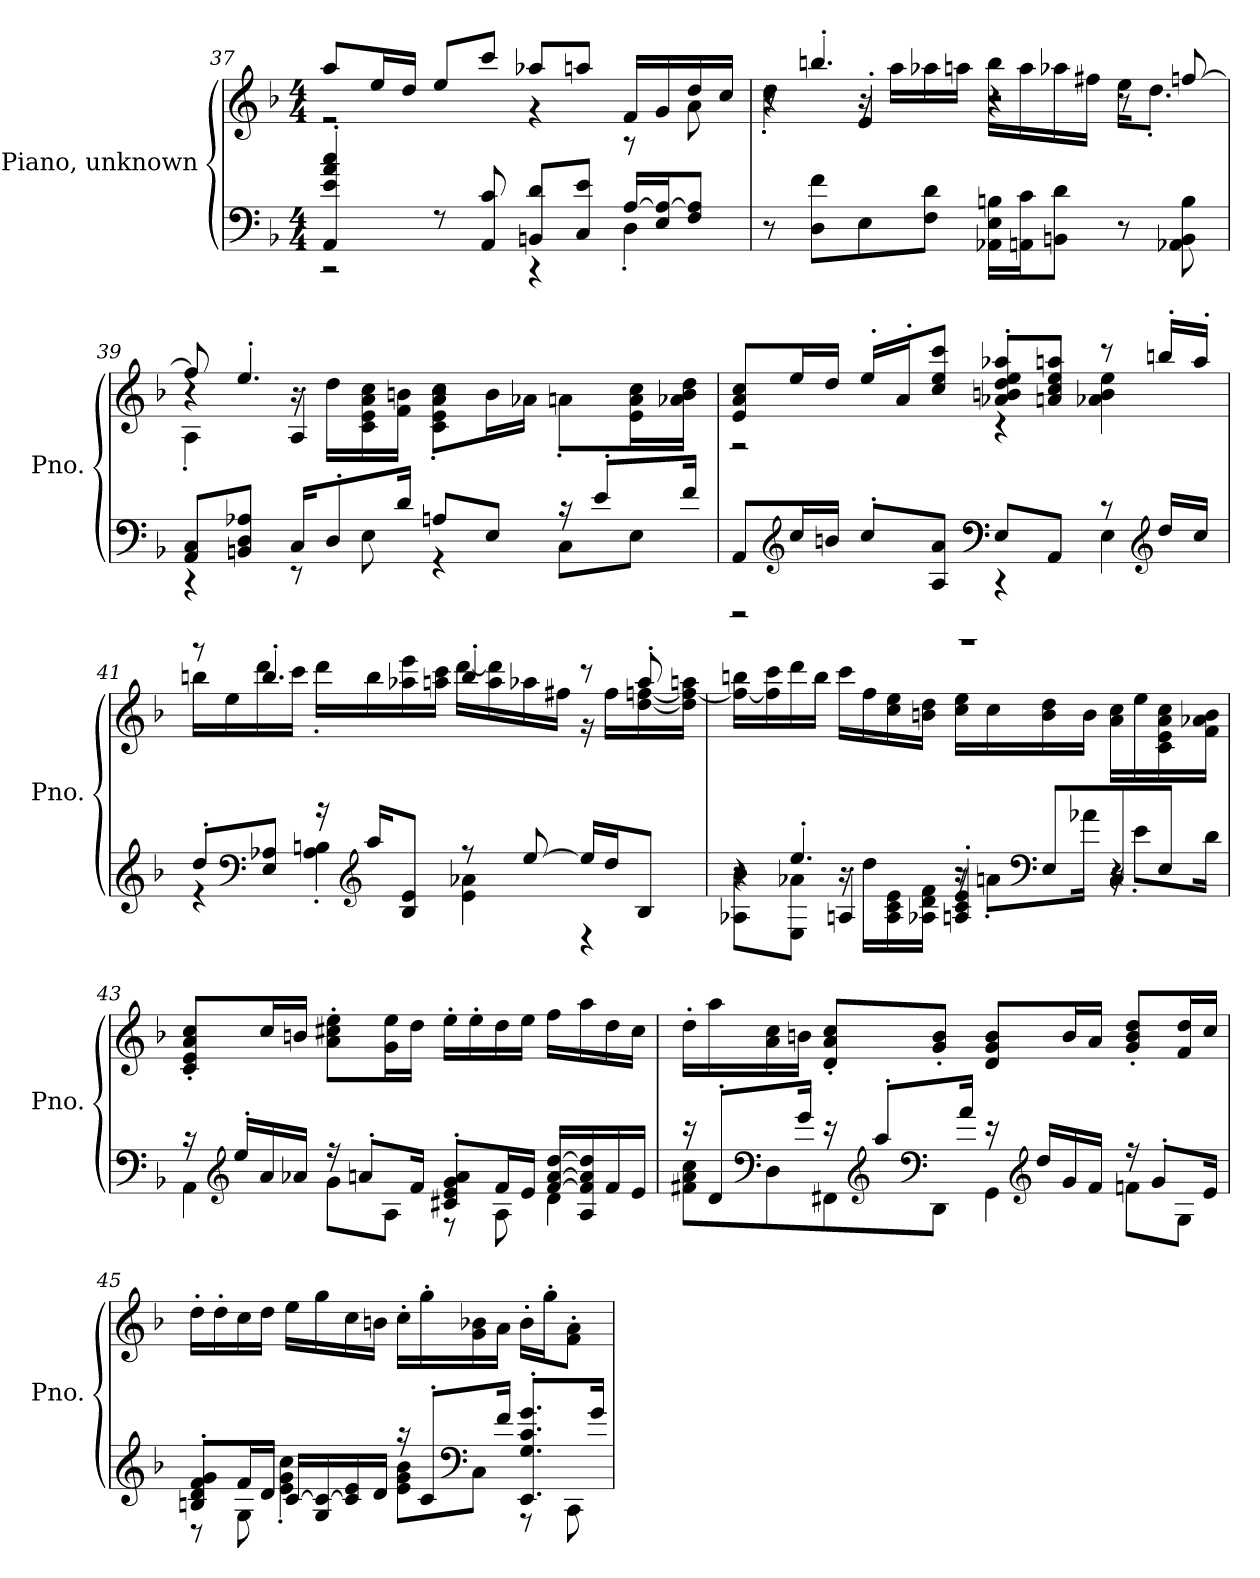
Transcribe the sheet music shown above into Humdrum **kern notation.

**kern	**kern
*part1	*part1
*staff2	*staff1
*I"Piano, unknown	*
*I'Pno.	*
*clefF4	*clefG2
*k[b-]	*k[b-]
*M4/4	*M4/4
=37	=37
*^	*^
4AA/' 4e/' 4a/' 4cc/'	2r	8aa/L	2r
.	.	16ee/L	.
.	.	16dd/JJ	.
8r	.	8ee/L	.
8AA/ 8c/	.	8ccc/J	.
8BBn/ 8d/L	4r	8aa-X/L	4r
8C/ 8e/J	.	8aan/J	.
[16A/LL	4D'\	16f/LL	8r
16E/ 16A/_J	.	16g/	.
8F/ 8A/]J	.	16dd/	8a\
.	.	16cc/JJ	.
*v	*v	*	*
!!LO:LB:g=z
=38	=38	=38
*	*	*^
8r	8r	4dd'\	4r
8D\ 8f\L	4.bbn'/	.	.
8E\	.	16r	4e'/
.	.	16aa\LL	.
8F\ 8d\J	.	16aa-X\	.
.	.	16aan\JJ	.
16AA-X\ 16E\ 16Bn\LL	4r	16bb\LL	2r
16AAn\ 16c\J	.	16aa\	.
8BBn\ 8d\J	.	16aa-X\	.
.	.	16ff#X\JJ	.
8r	8r	16ee\KL	.
.	.	8.dd'\J	.
8AA-X\ 8BB\ 8B\	[8ffn/	.	.
=39	=39	=39	=39
*^	*	*	*
8AA/ 8C/L	4r	8ff/]	4A'\	4r
8BBn/ 8D/ 8A-X/J	.	4.ee'/	.	.
16C/KL	8r	.	16r	4A'/
8D'/	.	.	16dd\LL	.
.	8E\	.	16c\ 16e\ 16a\ 16cc\	.
16d/Jk	.	.	16f\ 16bn\JJ	.
8An/L	4r	2r	8c\' 8e\' 8a\' 8cc\'L	2r
8E/J	.	.	16b\L	.
.	.	.	16a-X\JJ	.
16r	8C\L	.	8an'\L	.
8e'/L	.	.	.	.
.	8E\J	.	16e\ 16a\ 16cc\L	.
16f/Jk	.	.	16a-X\ 16b\ 16dd\JJ	.
*	*	*	*v	*v
!!LO:LB:g=z
=40	=40	=40	=40
8AA/L	2r	8e/ 8a/ 8cc/L	2r
*clefG2	*	*	*
16cc/L	.	16ee/L	.
16bn/JJ	.	16dd/JJ	.
8cc'/L	.	16ee'/LL	.
.	.	16a'/J	.
8A/ 8a/J	.	8cc/ 8ee/ 8ccc/J	.
*clefF4	*	*	*
8E/L	4r	8a-X/' 8bn/' 8dd/' 8ee/' 8aa-X/'L	4r
8AA/J	.	8an/ 8cc/ 8ee/ 8aan/J	.
8r	4E\	8r	4a-X\ 4b\ 4ee\
*clefG2	*	*	*
16dd/LL	.	16bbn'/LL	.
16cc/JJ	.	16aa'/JJ	.
!!LO:LB:g=z	!!
=41	=41	=41	=41
8dd'/L	4r	8r	16bbn\LL
.	.	.	16ee\
*clefF4	*	*	*
8E/ 8A-X/J	.	4.bb'/	16ddd\
.	.	.	16ccc\JJ
16r	4A-\' 4Bn\'	.	16ddd'\LL
*clefG2	*	*	*
16aa/KL	.	.	16bb\
8B/ 8e/J	.	.	16aa-X\ 16eee\
.	.	.	16aan\ 16ccc\JJ
8r	4e\ 4a-X\	4bb'/	[16ddd\LL
.	.	.	16aa\ 16ddd\]
[8ee/	.	.	16aa-X\
.	.	.	16ff#X\JJ
16ee/LL]	4r	8r	16r
16dd/J	.	.	16ff#\LL
8B/J	.	8aa-'/	[16dd\ [16ffn\
.	.	.	16dd\] 16ff\_ 16aan\JJ
!!LO:LB:g=z	!!
=42	=42	=42	=42
*	*^	*	*
8r	8A-X\ 8b-\L	4r	1r	16ff\_ 16bbn\LL
.	.	.	.	16ff\] 16ccc\
4.ee'/	8E\ 8a-X\J	.	.	16ddd\
.	.	.	.	16bb\JJ
.	16r	4An'/	.	16ccc\LL
.	16dd\LL	.	.	16ff\
.	16A\ 16c\ 16e\	.	.	16cc\ 16ee\
.	16A-X\ 16d\ 16f\JJ	.	.	16bn\ 16dd\JJ
4An/' 4c/' 4e/'	16r	8r	.	16cc\ 16ee\LL
.	8an'\L	.	.	16cc\
*clefF4	*	*	*	*
.	.	8E/L	.	16b\ 16dd\
.	16a-X\Jk	.	.	16b\JJ
4r	16r	8C/	.	16a\ 16cc\LL
.	8e'\L	.	.	16ee\
.	.	8E/J	.	16c\ 16e\ 16a\ 16cc\
.	16d\Jk	.	.	16f\ 16a-X\ 16b\JJ
*	*v	*v	*	*
*	*	*v	*v
!!LO:PB:g=z
=43	=43	=43
16r	4AA\	8c/' 8e/' 8a/' 8cc/'L
*clefG2	*	*
16ee'/LL	.	.
16a/	.	16cc/L
16a-X/JJ	.	16bn/JJ
16r	8g\L	8a\' 8cc#X\' 8ee\'L
8an'/L	.	.
.	8A\J	16g\ 16ee\L
16f/Jk	.	16dd\JJ
8c#X/' 8e/' 8g/' 8a/'L	8r	16ee'\LL
.	.	16ee'\
16f/L	8A\	16dd\
16e/JJ	.	16ee\JJ
[16f/ [16a/ [16dd/LL	4d\	16ff\LL
16A/ 16f/] 16a/] 16dd/]	.	16aa\
16f/	.	16dd\
16e/JJ	.	16cc#\JJ
=44	=44	=44
16r	8f#X\ 8a\ 8cc\L	16dd'\LL
8d'/L	.	16aa\
*clefF4	*	*
.	8D\	16a\ 16cc\
16g/Jk	.	16bn\JJ
16r	8FF#X\	8d/' 8a/' 8cc/'L
*clefG2	*	*
8aa'/L	.	.
*clefF4	*	*
.	8DD\J	8g/' 8b/'J
16a/Jk	.	.
16r	4GG\	8d/ 8g/ 8b/L
*clefG2	*	*
16dd/LL	.	.
16g/	.	16b/L
16f#/JJ	.	16a/JJ
16r	8fn\L	8g/' 8b/' 8dd/'L
8g'/L	.	.
.	8G\J	16f/ 16dd/L
16e/Jk	.	16cc/JJ
!!LO:LB:g=z
=45	=45	=45
8Bn/' 8d/' 8f/' 8g/'L	8r	16dd'\LL
.	.	16dd'\
16f/L	8G\	16cc\
16d/JJ	.	16dd\JJ
[16c/LL	4e\' 4g\' 4cc\'	16ee\LL
16G/ 16c/_	.	16gg\
16c/] 16e/	.	16cc\
16d/JJ	.	16bn\JJ
16r	8e\ 8g\ 8b-\L	16cc'\LL
8c'/L	.	16gg'\
*clefF4	*	*
.	8C\J	16g\ 16b-X\
16f/Jk	.	16a\JJ
8.EE/' 8.G/' 8.c/' 8.g/'L	8r	16b-'\LL
.	.	16gg'\J
.	8CC\	8f\' 8a\'J
16g/Jk	.	.
*v	*v	*
=	=
*-	*-
